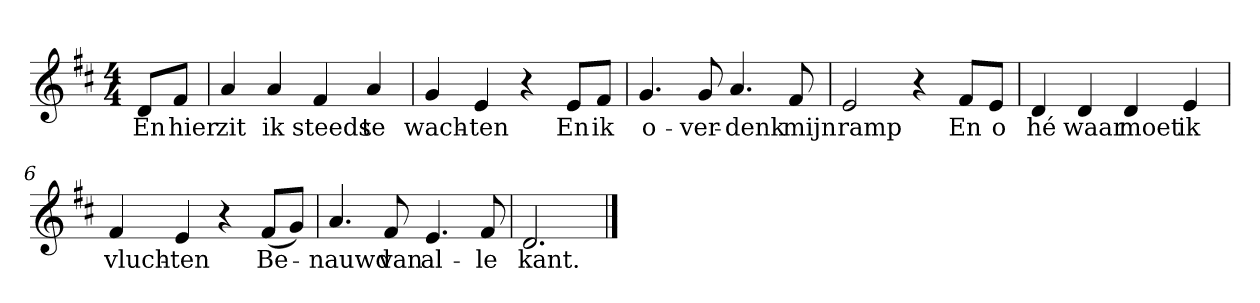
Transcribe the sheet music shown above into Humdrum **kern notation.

**kern	**text
*part1	*part1
*staff1	*staff1
*clefG2	*
*k[f#c#]	*
*D:	*
*M4/4	*
*MM120	*
=	=
8d/L	En
8f#/J	hier
=1	=1
4a	zit
4a	ik
4f#	steeds
4a	te
=2	=2
4g	wach-
4e	-ten
4r	.
8e/L	En
8f#/J	ik
=3	=3
4.g	o-
8g	-ver-
4.a	-denk
8f#	mijn
=4	=4
2e	ramp
4r	.
8f#/L	En
8e/J	o
=5	=5
4d	hé
4d	waar
4d	moet
4e	ik
=6	=6
4f#	vluch-
4e	-ten
4r	.
(8f#/L	Be-
8g/J)	.
=7	=7
4.a	-nauwd
8f#	van
4.e	al-
8f#	-le
=8	=8
2.d	kant.
==	==
*-	*-
